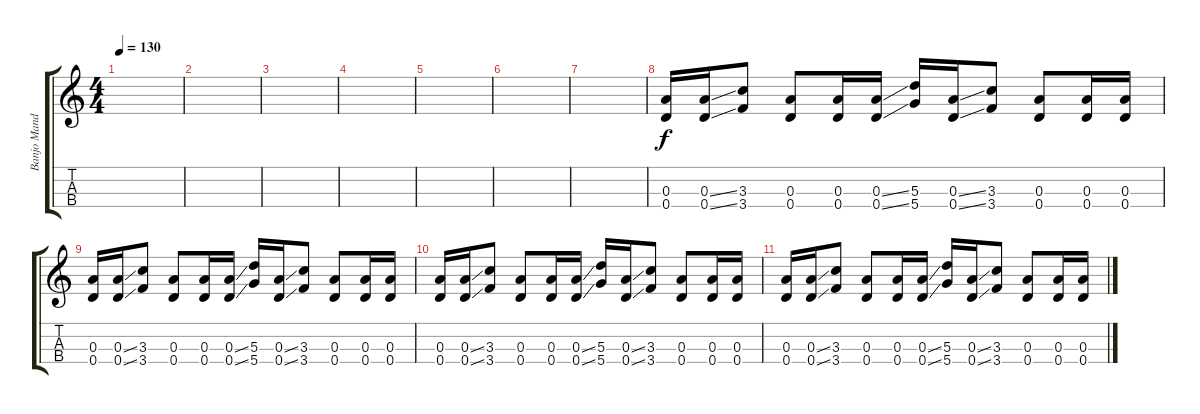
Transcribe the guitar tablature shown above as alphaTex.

\track ("Banjo Mandolin" "Banjo Mand") {instrument banjo}
\staff {score tabs}
\tuning (G4 D4 A3 D3) {hide}
\displaytranspose 12
\ts (4 4)
\tempo 130
\clef g2
\ks c
|
|
|
|
|
|
|
(0.3 0.4).16 (0.3{ss} 0.4{ss}).16 (3.3 3.4).8 (0.3 0.4).8 (0.3 0.4).16 (0.3{ss} 0.4{ss}).16 (5.3 5.4).16 (0.3{ss} 0.4{ss}).16 (3.3 3.4).8 (0.3 0.4).8 (0.3 0.4).16 (0.3 0.4).16 |
(0.3 0.4).16 (0.3{ss} 0.4{ss}).16 (3.3 3.4).8 (0.3 0.4).8 (0.3 0.4).16 (0.3{ss} 0.4{ss}).16 (5.3 5.4).16 (0.3{ss} 0.4{ss}).16 (3.3 3.4).8 (0.3 0.4).8 (0.3 0.4).16 (0.3 0.4).16 |
(0.3 0.4).16 (0.3{ss} 0.4{ss}).16 (3.3 3.4).8 (0.3 0.4).8 (0.3 0.4).16 (0.3{ss} 0.4{ss}).16 (5.3 5.4).16 (0.3{ss} 0.4{ss}).16 (3.3 3.4).8 (0.3 0.4).8 (0.3 0.4).16 (0.3 0.4).16 |
(0.3 0.4).16 (0.3{ss} 0.4{ss}).16 (3.3 3.4).8 (0.3 0.4).8 (0.3 0.4).16 (0.3{ss} 0.4{ss}).16 (5.3 5.4).16 (0.3{ss} 0.4{ss}).16 (3.3 3.4).8 (0.3 0.4).8 (0.3 0.4).16 (0.3 0.4).16
